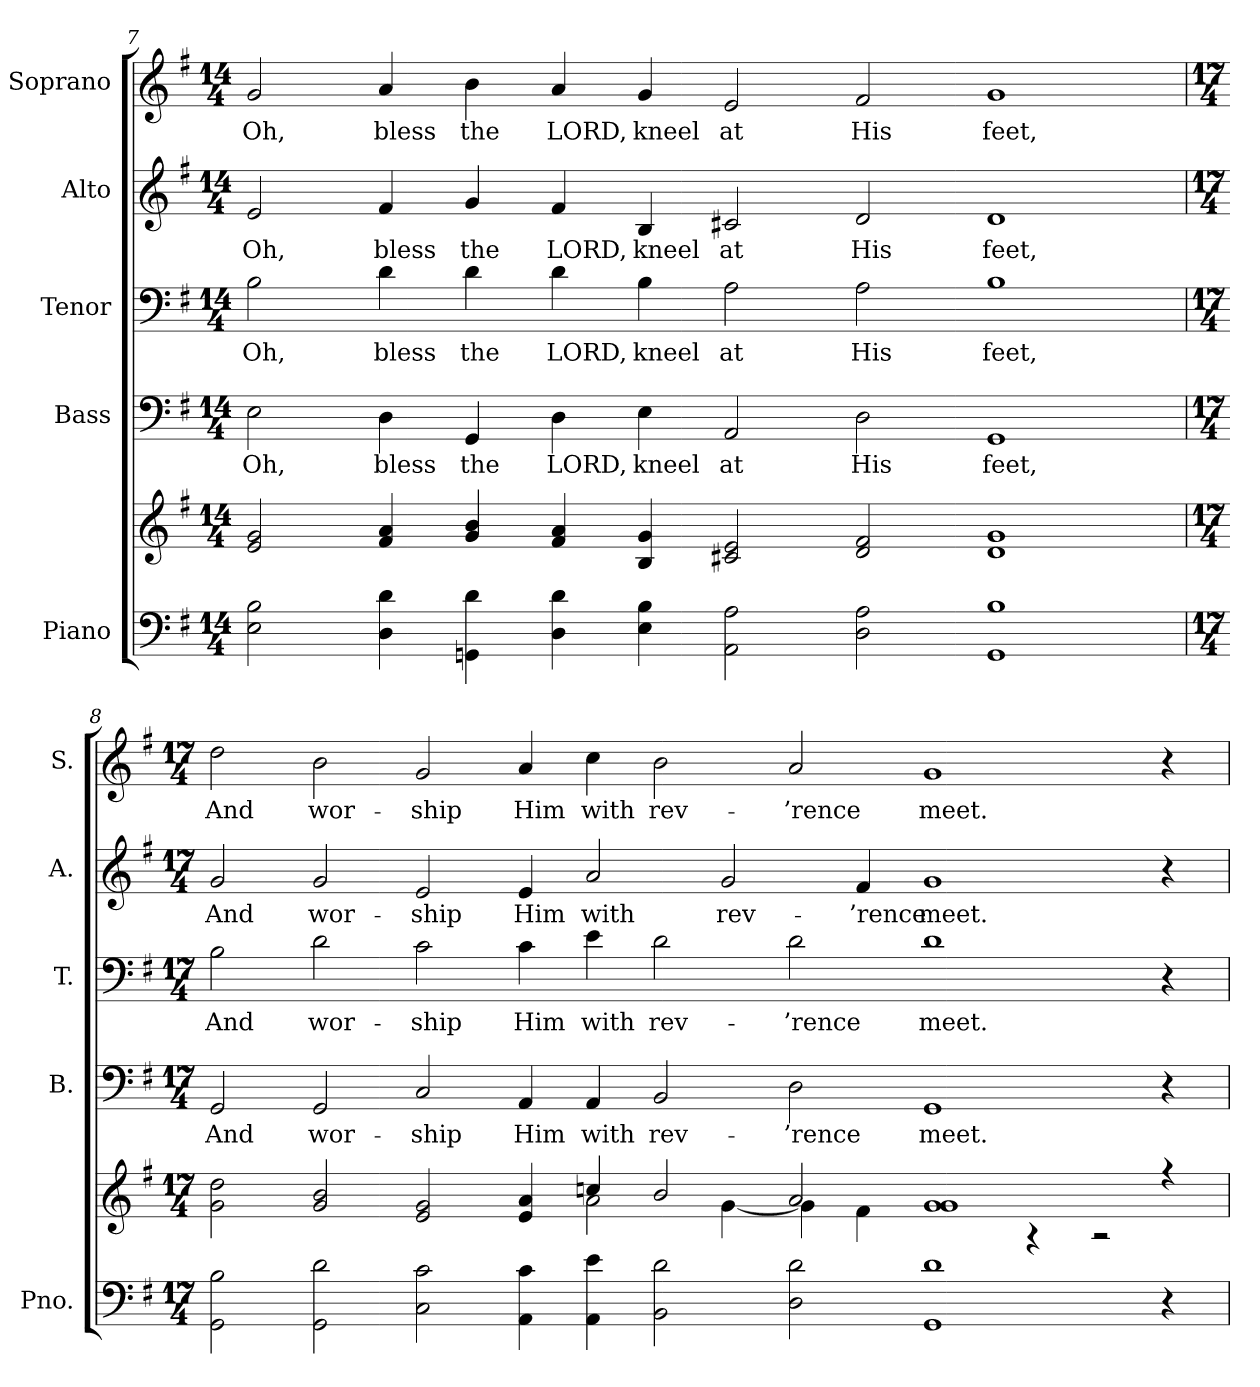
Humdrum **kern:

**kern	**kern	**kern	**text	**kern	**text	**kern	**text	**kern	**text
*part5	*part5	*part4	*part4	*part3	*part3	*part2	*part2	*part1	*part1
*staff6	*staff5	*staff4	*staff4	*staff3	*staff3	*staff2	*staff2	*staff1	*staff1
*I"Piano	*	*I"Bass	*	*I"Tenor	*	*I"Alto	*	*I"Soprano	*
*I'Pno.	*	*I'B.	*	*I'T.	*	*I'A.	*	*I'S.	*
!!LO:PB:g=z
*clefF4	*clefG2	*clefF4	*	*clefF4	*	*clefG2	*	*clefG2	*
*k[f#]	*k[f#]	*k[f#]	*	*k[f#]	*	*k[f#]	*	*k[f#]	*
*G:	*G:	*G:	*	*G:	*	*G:	*	*G:	*
*M14/4	*M14/4	*M14/4	*	*M14/4	*	*M14/4	*	*M14/4	*
=7	=7	=7	=7	=7	=7	=7	=7	=7	=7
!	!	!	!LO:LY:b:color=#000000	!	!	!	!	!	!
!	!	!	!	!	!LO:LY:b:color=#000000	!	!	!	!
!	!	!	!	!	!	!	!LO:LY:b:color=#000000	!	!
!	!	!	!	!	!	!	!	!	!LO:LY:b:color=#000000
2Ei\ 2Bi	2ei/ 2gi	2Ei\	Oh,	2Bi\	Oh,	2ei/	Oh,	2gi/	Oh,
!	!	!	!LO:LY:b:color=#000000	!	!	!	!	!	!
!	!	!	!	!	!LO:LY:b:color=#000000	!	!	!	!
!	!	!	!	!	!	!	!LO:LY:b:color=#000000	!	!
!	!	!	!	!	!	!	!	!	!LO:LY:b:color=#000000
4Di\ 4di	4f#i/ 4ai	4Di\	bless	4di\	bless	4f#i/	bless	4ai/	bless
!	!	!	!LO:LY:b:color=#000000	!	!	!	!	!	!
!	!	!	!	!	!LO:LY:b:color=#000000	!	!	!	!
!	!	!	!	!	!	!	!LO:LY:b:color=#000000	!	!
!	!	!	!	!	!	!	!	!	!LO:LY:b:color=#000000
4GGni\ 4di	4gi/ 4bi	4GGi/	the	4di\	the	4gi/	the	4bi\	the
!	!	!	!LO:LY:b:color=#000000	!	!	!	!	!	!
!	!	!	!	!	!LO:LY:b:color=#000000	!	!	!	!
!	!	!	!	!	!	!	!LO:LY:b:color=#000000	!	!
!	!	!	!	!	!	!	!	!	!LO:LY:b:color=#000000
4Di\ 4di	4f#i/ 4ai	4Di\	LORD,	4di\	LORD,	4f#i/	LORD,	4ai/	LORD,
!	!	!	!LO:LY:b:color=#000000	!	!	!	!	!	!
!	!	!	!	!	!LO:LY:b:color=#000000	!	!	!	!
!	!	!	!	!	!	!	!LO:LY:b:color=#000000	!	!
!	!	!	!	!	!	!	!	!	!LO:LY:b:color=#000000
4Ei\ 4Bi	4Bi/ 4gi	4Ei\	kneel	4Bi\	kneel	4Bi/	kneel	4gi/	kneel
!	!	!	!LO:LY:b:color=#000000	!	!	!	!	!	!
!	!	!	!	!	!LO:LY:b:color=#000000	!	!	!	!
!	!	!	!	!	!	!	!LO:LY:b:color=#000000	!	!
!	!	!	!	!	!	!	!	!	!LO:LY:b:color=#000000
2AAi\ 2Ai	2c#Xi/ 2ei	2AAi/	at	2Ai\	at	2c#Xi/	at	2ei/	at
!	!	!	!LO:LY:b:color=#000000	!	!	!	!	!	!
!	!	!	!	!	!LO:LY:b:color=#000000	!	!	!	!
!	!	!	!	!	!	!	!LO:LY:b:color=#000000	!	!
!	!	!	!	!	!	!	!	!	!LO:LY:b:color=#000000
2Di\ 2Ai	2di/ 2f#i	2Di\	His	2Ai\	His	2di/	His	2f#i/	His
!	!	!	!LO:LY:b:color=#000000	!	!	!	!	!	!
!	!	!	!	!	!LO:LY:b:color=#000000	!	!	!	!
!	!	!	!	!	!	!	!LO:LY:b:color=#000000	!	!
!	!	!	!	!	!	!	!	!	!LO:LY:b:color=#000000
1GGi 1Bi	1di 1gi	1GGi	feet,	1Bi	feet,	1di	feet,	1gi	feet,
!!LO:PB:g=z
=8	=8	=8	=8	=8	=8	=8	=8	=8	=8
*M17/4	*M17/4	*M17/4	*	*M17/4	*	*M17/4	*	*M17/4	*
*	*^	*	*	*	*	*	*	*	*
!	!	!	!	!LO:LY:b:color=#000000	!	!	!	!	!	!
!	!	!	!	!	!	!LO:LY:b:color=#000000	!	!	!	!
!	!	!	!	!	!	!	!	!LO:LY:b:color=#000000	!	!
!	!	!	!	!	!	!	!	!	!	!LO:LY:b:color=#000000
2GGi\ 2Bi	2gi\ 2ddi	1ryy	2GGi/	And	2Bi\	And	2gi/	And	2ddi\	And
!	!	!	!	!LO:LY:b:color=#000000	!	!	!	!	!	!
!	!	!	!	!	!	!LO:LY:b:color=#000000	!	!	!	!
!	!	!	!	!	!	!	!	!LO:LY:b:color=#000000	!	!
!	!	!	!	!	!	!	!	!	!	!LO:LY:b:color=#000000
2GGi\ 2di	2gi/ 2bi	.	2GGi/	wor-	2di\	wor-	2gi/	wor-	2bi\	wor-
!	!	!	!	!LO:LY:b:color=#000000	!	!	!	!	!	!
!	!	!	!	!	!	!LO:LY:b:color=#000000	!	!	!	!
!	!	!	!	!	!	!	!	!LO:LY:b:color=#000000	!	!
!	!	!	!	!	!	!	!	!	!	!LO:LY:b:color=#000000
2Ci\ 2ci	2ei/ 2gi	2ryy	2Ci/	-ship	2ci\	-ship	2ei/	-ship	2gi/	-ship
!	!	!	!	!LO:LY:b:color=#000000	!	!	!	!	!	!
!	!	!	!	!	!	!LO:LY:b:color=#000000	!	!	!	!
!	!	!	!	!	!	!	!	!LO:LY:b:color=#000000	!	!
!	!	!	!	!	!	!	!	!	!	!LO:LY:b:color=#000000
4AAi\ 4ci	4ei/ 4ai	4ryy	4AAi/	Him	4ci\	Him	4ei/	Him	4ai/	Him
!	!	!	!	!LO:LY:b:color=#000000	!	!	!	!	!	!
!	!	!	!	!	!	!LO:LY:b:color=#000000	!	!	!	!
!	!	!	!	!	!	!	!	!LO:LY:b:color=#000000	!	!
!	!	!	!	!	!	!	!	!	!	!LO:LY:b:color=#000000
4AAi\ 4ei	4ccni/	2ai\	4AAi/	with	4ei\	with	2ai/	with	4cci\	with
!	!	!	!	!LO:LY:b:color=#000000	!	!	!	!	!	!
!	!	!	!	!	!	!LO:LY:b:color=#000000	!	!	!	!
!	!	!	!	!	!	!	!	!	!	!LO:LY:b:color=#000000
2BBi\ 2di	2bi/	.	2BBi/	rev-	2di\	rev-	.	.	2bi\	rev-
!	!	!	!	!	!	!	!	!LO:LY:b:color=#000000	!	!
.	.	[<4gi\	.	.	.	.	2gi/	rev-	.	.
!	!	!	!	!LO:LY:b:color=#000000	!	!	!	!	!	!
!	!	!	!	!	!	!LO:LY:b:color=#000000	!	!	!	!
!	!	!	!	!	!	!	!	!	!	!LO:LY:b:color=#000000
2Di\ 2di	2ai/	4gi\]	2Di\	-’rence	2di\	-’rence	.	.	2ai/	-’rence
!	!	!	!	!	!	!	!	!LO:LY:b:color=#000000	!	!
.	.	4f#i\	.	.	.	.	4f#i/	-’rence	.	.
!	!	!	!	!LO:LY:b:color=#000000	!	!	!	!	!	!
!	!	!	!	!	!	!LO:LY:b:color=#000000	!	!	!	!
!	!	!	!	!	!	!	!	!LO:LY:b:color=#000000	!	!
!	!	!	!	!	!	!	!	!	!	!LO:LY:b:color=#000000
1GGi 1di	1gi 1gi	2ryy	1GGi	meet.	1di	meet.	1gi	meet.	1gi	meet.
.	.	4r	.	.	.	.	.	.	.	.
.	.	2r	.	.	.	.	.	.	.	.
4r	4r	.	4r	.	4r	.	4r	.	4r	.
*	*v	*v	*	*	*	*	*	*	*	*
=	=	=	=	=	=	=	=	=	=
*-	*-	*-	*-	*-	*-	*-	*-	*-	*-
